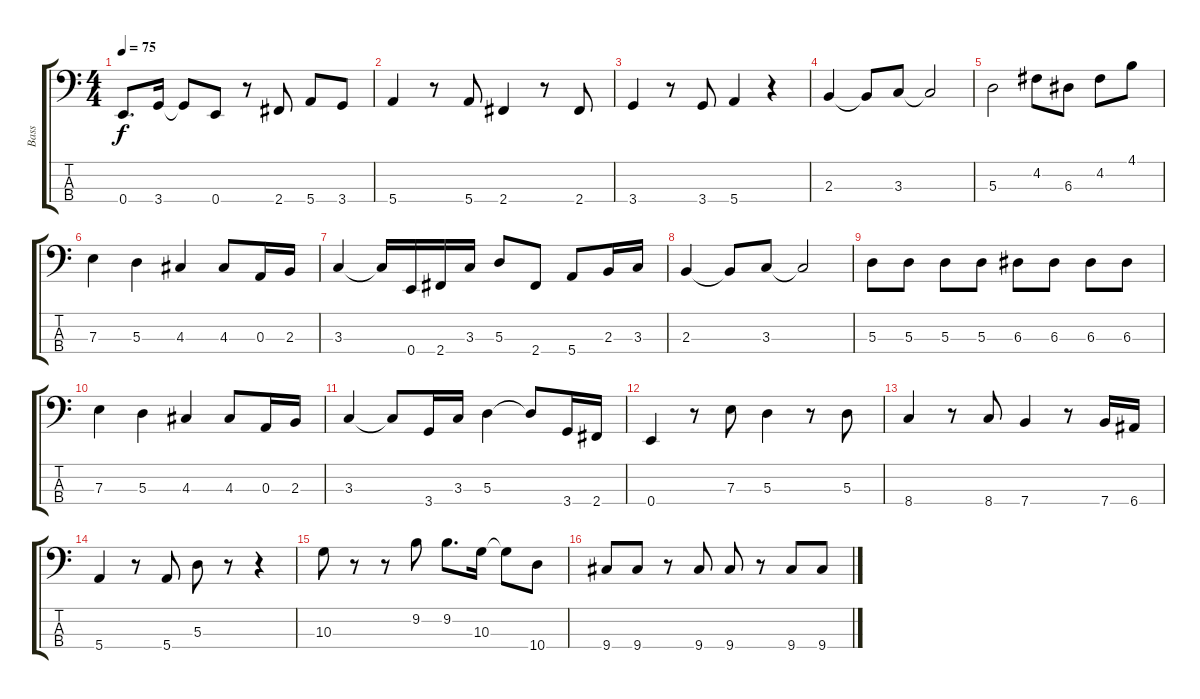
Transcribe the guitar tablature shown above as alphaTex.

\track ("Bass" "Bass") {instrument electricbassfinger}
\staff {score tabs}
\tuning (G2 D2 A1 E1) {hide}
\ts (4 4)
\tempo 75
\clef f4
\ks c
0.4.8{d dy f} 3.4.16 3.4{t}.8 0.4.8 r.8 2.4.8 5.4.8 3.4.8 |
5.4.4 r.8 5.4.8 2.4.4 r.8 2.4.8 |
3.4.4 r.8 3.4.8 5.4.4 r.4 |
2.3.4 2.3{t}.8 3.3.8 3.3{t}.2 |
5.3.2 4.2.8 6.3.8 4.2.8 4.1.8 |
7.3.4 5.3.4 4.3.4 4.3.8 0.3.16 2.3.16 |
3.3.4 3.3{t}.16 0.4.16 2.4.16 3.3.16 5.3.8 2.4.8 5.4.8 2.3.16 3.3.16 |
2.3.4 2.3{t}.8 3.3.8 3.3{t}.2 |
5.3.8 5.3.8 5.3.8 5.3.8 6.3.8 6.3.8 6.3.8 6.3.8 |
7.3.4 5.3.4 4.3.4 4.3.8 0.3.16 2.3.16 |
3.3.4 3.3{t}.8 3.4.16 3.3.16 5.3.4 5.3{t}.8 3.4.16 2.4.16 |
0.4.4 r.8 7.3.8 5.3.4 r.8 5.3.8 |
8.4.4 r.8 8.4.8 7.4.4 r.8 7.4.16 6.4.16 |
5.4.4 r.8 5.4.8 5.3.8 r.8 r.4 |
10.3.8 r.8 r.8 9.2.8 9.2.8{d} 10.3.16 10.3{t}.8 10.4.8 |
9.4.8 9.4.8 r.8 9.4.8 9.4.8 r.8 9.4.8 9.4.8
